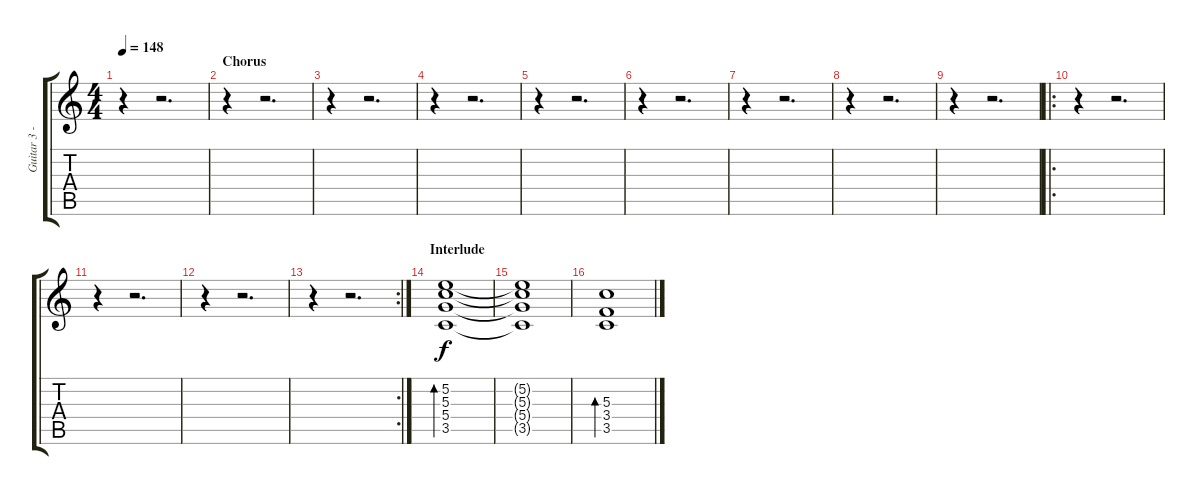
\track ("Guitar 3 - Clean" "Guitar 3 -") {instrument electricguitarclean}
\staff {score tabs}
\tuning (E4 B3 G3 D3 A2 E2) {hide}
\ts (4 4)
\tempo 148
\clef g2
\ks c
r.4{dy f} r.2{d} |
\section ("" "Chorus")
r.4 r.2{d} |
r.4 r.2{d} |
r.4 r.2{d} |
r.4 r.2{d} |
r.4 r.2{d} |
r.4 r.2{d} |
r.4 r.2{d} |
r.4 r.2{d} |
\ro
r.4 r.2{d} |
r.4 r.2{d} |
r.4 r.2{d} |
\rc 2
r.4 r.2{d} |
\section ("" "Interlude")
(5.2 5.3 5.4 3.5).1{bd 120} |
(5.2{t} 5.3{t} 5.4{t} 3.5{t}).1 |
(5.3 3.4 3.5).1{bd 120}
